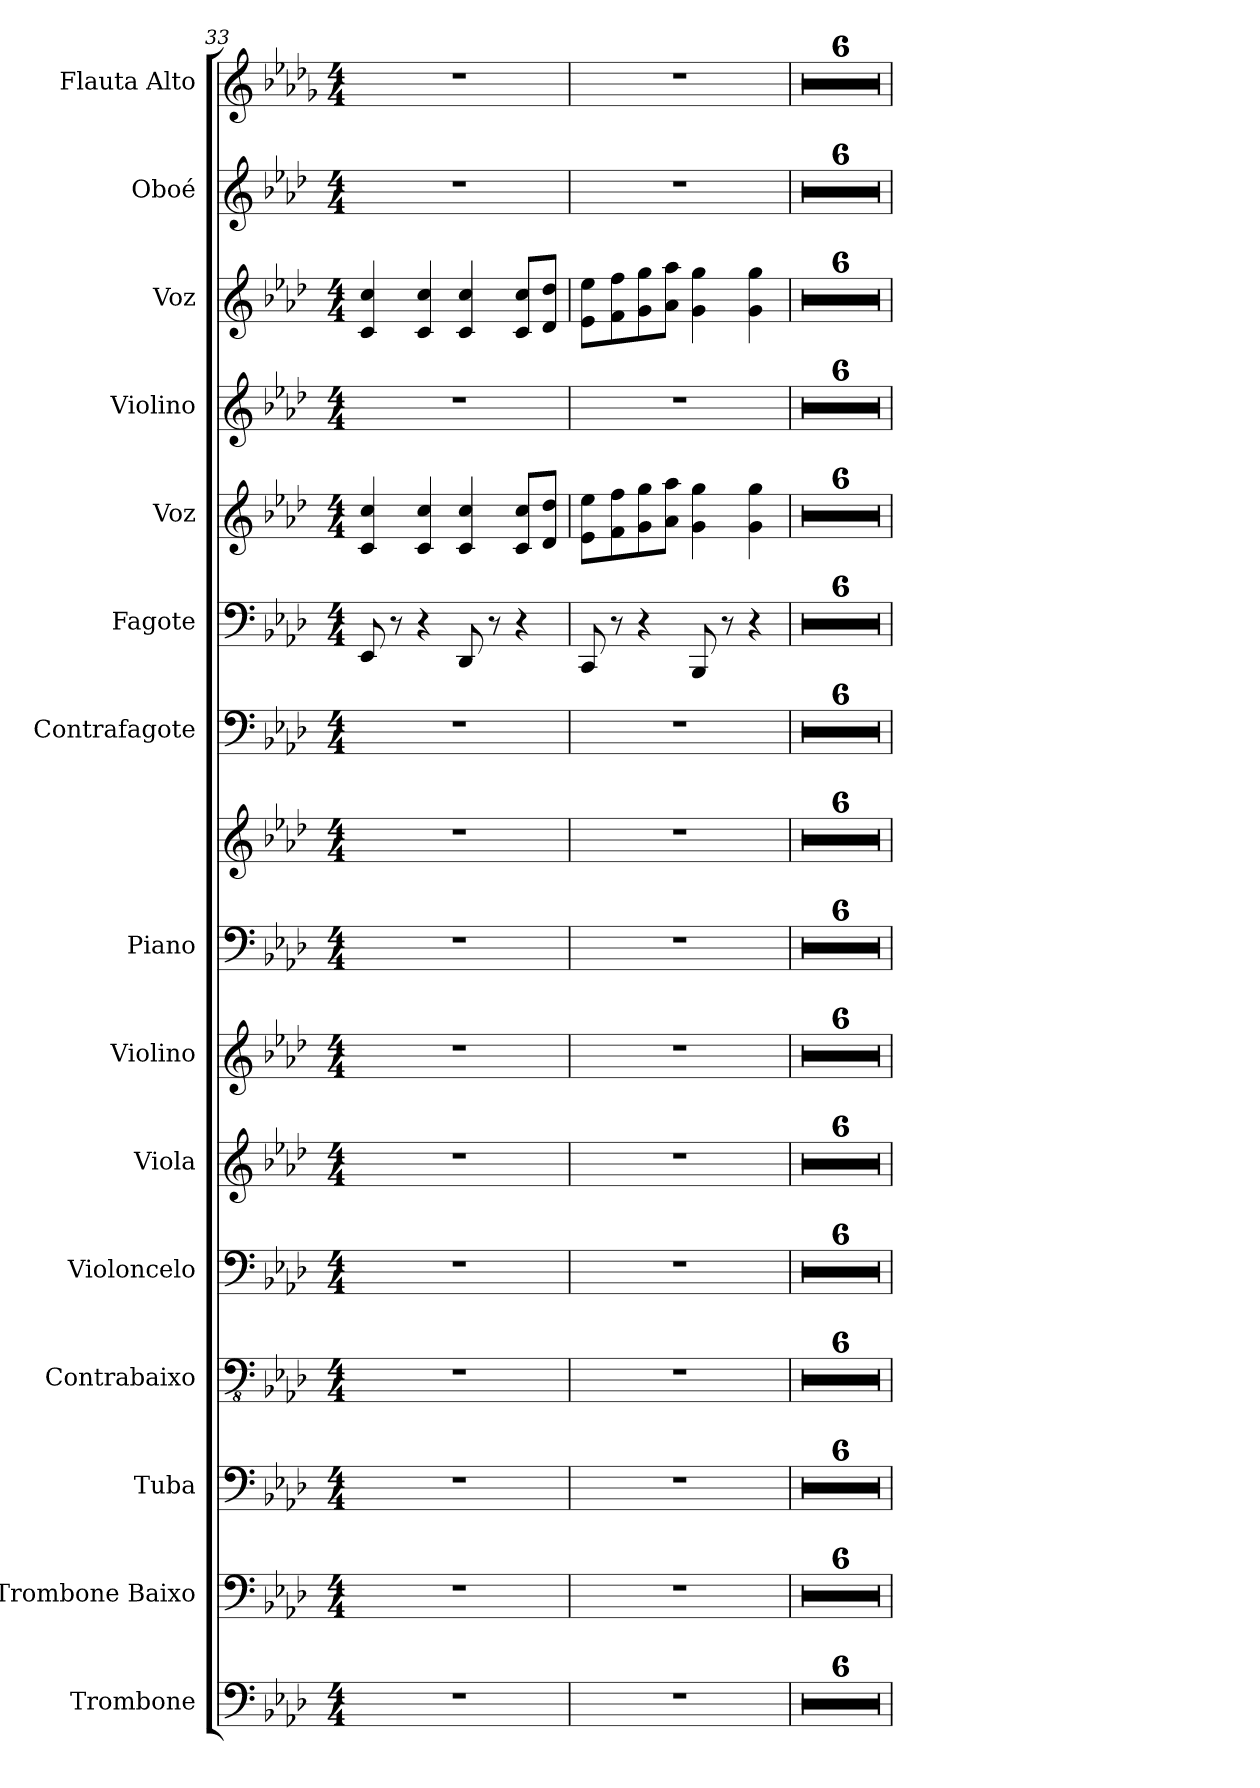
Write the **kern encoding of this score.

**kern	**kern	**kern	**kern	**kern	**kern	**kern	**kern	**kern	**kern	**kern	**kern	**kern	**kern	**kern	**kern
*part15	*part14	*part13	*part12	*part11	*part10	*part9	*part8	*part8	*part7	*part6	*part5	*part4	*part3	*part2	*part1
*staff16	*staff15	*staff14	*staff13	*staff12	*staff11	*staff10	*staff9	*staff8	*staff7	*staff6	*staff5	*staff4	*staff3	*staff2	*staff1
*I"Trombone	*I"Trombone Baixo	*I"Tuba	*I"Contrabaixo	*I"Violoncelo	*I"Viola	*I"Violino	*I"Piano	*	*I"Contrafagote	*I"Fagote	*I"Voz	*I"Violino	*I"Voz	*I"Oboé	*I"Flauta Alto
*I'Tbn.	*	*I'Tba.	*I'Cb.	*I'Vc.	*I'Vla	*I'Vln.	*I'Pno	*	*	*I'Fgt	*I'Vo.	*I'Vln.	*I'Vo.	*I'Ob.	*I'Fl. Alt.
*clefF4	*clefF4	*clefF4	*clefFv4	*clefF4	*clefG2	*clefG2	*clefF4	*clefG2	*clefF4	*clefF4	*clefG2	*clefG2	*clefG2	*clefG2	*clefG2
*	*	*	*ITrd7c12	*	*	*	*	*	*ITrd7c12	*	*	*	*	*	*ITrd-4c-7
*k[b-e-a-d-]	*k[b-e-a-d-]	*k[b-e-a-d-]	*k[b-e-a-d-]	*k[b-e-a-d-]	*k[b-e-a-d-]	*k[b-e-a-d-]	*k[b-e-a-d-]	*k[b-e-a-d-]	*k[b-e-a-d-]	*k[b-e-a-d-]	*k[b-e-a-d-]	*k[b-e-a-d-]	*k[b-e-a-d-]	*k[b-e-a-d-]	*k[b-e-a-d-]
*M4/4	*M4/4	*M4/4	*M4/4	*M4/4	*M4/4	*M4/4	*M4/4	*M4/4	*M4/4	*M4/4	*M4/4	*M4/4	*M4/4	*M4/4	*M4/4
=33	=33	=33	=33	=33	=33	=33	=33	=33	=33	=33	=33	=33	=33	=33	=33
1r	1r	1r	1r	1r	1r	1r	1r	1r	1r	8EE-/	4c/ 4cc/	1r	4c/ 4cc/	1r	1r
.	.	.	.	.	.	.	.	.	.	8r	.	.	.	.	.
.	.	.	.	.	.	.	.	.	.	4r	4c/ 4cc/	.	4c/ 4cc/	.	.
.	.	.	.	.	.	.	.	.	.	8DD-/	4c/ 4cc/	.	4c/ 4cc/	.	.
.	.	.	.	.	.	.	.	.	.	8r	.	.	.	.	.
.	.	.	.	.	.	.	.	.	.	4r	8c/ 8cc/L	.	8c/ 8cc/L	.	.
.	.	.	.	.	.	.	.	.	.	.	8d-/ 8dd-/J	.	8d-/ 8dd-/J	.	.
=34	=34	=34	=34	=34	=34	=34	=34	=34	=34	=34	=34	=34	=34	=34	=34
1r	1r	1r	1r	1r	1r	1r	1r	1r	1r	8CC/	8e-\ 8ee-\L	1r	8e-\ 8ee-\L	1r	1r
.	.	.	.	.	.	.	.	.	.	8r	8f\ 8ff\	.	8f\ 8ff\	.	.
.	.	.	.	.	.	.	.	.	.	4r	8g\ 8gg\	.	8g\ 8gg\	.	.
.	.	.	.	.	.	.	.	.	.	.	8a-\ 8aa-\J	.	8a-\ 8aa-\J	.	.
.	.	.	.	.	.	.	.	.	.	8BBB-/	4g\ 4gg\	.	4g\ 4gg\	.	.
.	.	.	.	.	.	.	.	.	.	8r	.	.	.	.	.
.	.	.	.	.	.	.	.	.	.	4r	4g\ 4gg\	.	4g\ 4gg\	.	.
=35	=35	=35	=35	=35	=35	=35	=35	=35	=35	=35	=35	=35	=35	=35	=35
1r	1r	1r	1r	1r	1r	1r	1r	1r	1r	1r	1r	1r	1r	1r	1r
=36	=36	=36	=36	=36	=36	=36	=36	=36	=36	=36	=36	=36	=36	=36	=36
1r	1r	1r	1r	1r	1r	1r	1r	1r	1r	1r	1r	1r	1r	1r	1r
=37	=37	=37	=37	=37	=37	=37	=37	=37	=37	=37	=37	=37	=37	=37	=37
1r	1r	1r	1r	1r	1r	1r	1r	1r	1r	1r	1r	1r	1r	1r	1r
!!LO:PB:g=z
=38	=38	=38	=38	=38	=38	=38	=38	=38	=38	=38	=38	=38	=38	=38	=38
1r	1r	1r	1r	1r	1r	1r	1r	1r	1r	1r	1r	1r	1r	1r	1r
=39	=39	=39	=39	=39	=39	=39	=39	=39	=39	=39	=39	=39	=39	=39	=39
1r	1r	1r	1r	1r	1r	1r	1r	1r	1r	1r	1r	1r	1r	1r	1r
=40	=40	=40	=40	=40	=40	=40	=40	=40	=40	=40	=40	=40	=40	=40	=40
1r	1r	1r	1r	1r	1r	1r	1r	1r	1r	1r	1r	1r	1r	1r	1r
=	=	=	=	=	=	=	=	=	=	=	=	=	=	=	=
*-	*-	*-	*-	*-	*-	*-	*-	*-	*-	*-	*-	*-	*-	*-	*-
